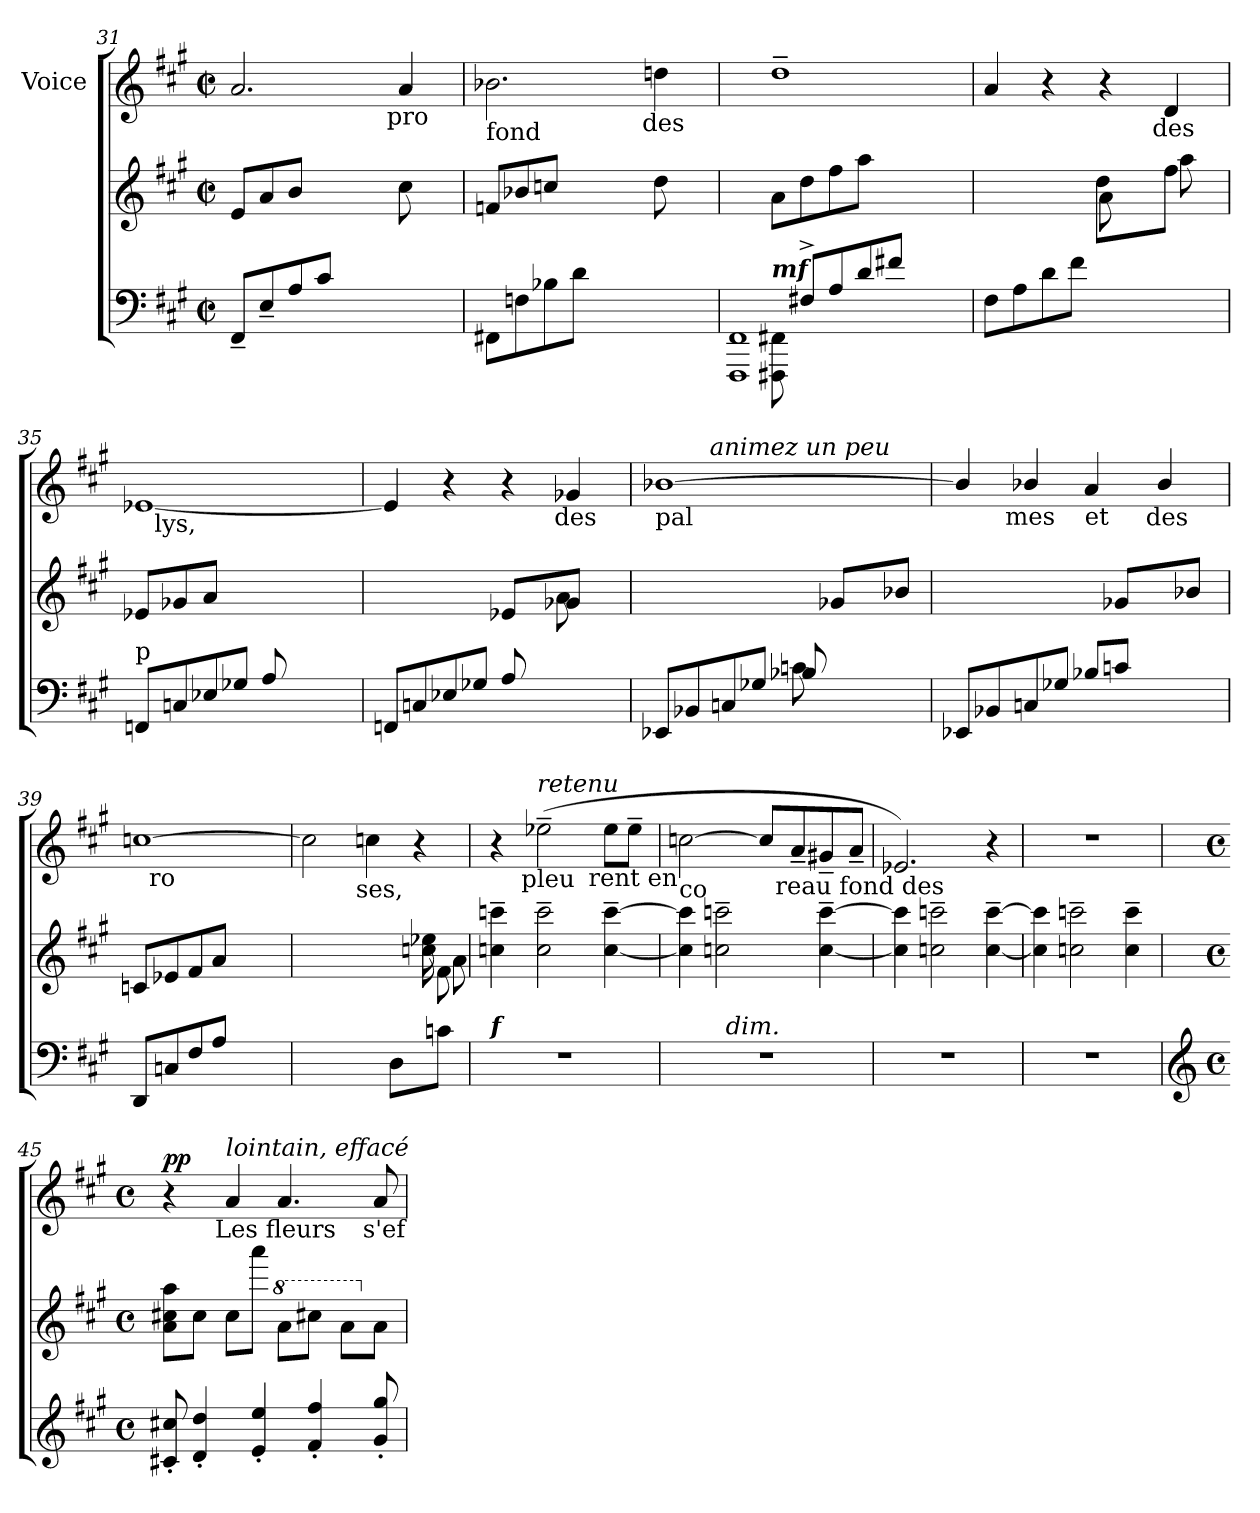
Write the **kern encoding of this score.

**kern	**kern	**kern	**dynam
*part2	*part2	*part1	*part1
*staff3	*staff2	*staff1	*staff1
*	*	*I"Voice	*
*clefF4	*clefG2	*clefG2	*
*k[f#c#g#]	*k[f#c#g#]	*k[f#c#g#]	*
*A:	*A:	*A:	*
*M2/2	*M2/2	*M2/2	*
*met(c|)	*met(c|)	*met(c|)	*
=31	=31	=31	=31
!	!	!LO:TX:b:t=flet	!
*	*	*^	*
8FF#~>/L	8e/L	2.a/	2ryy	.
8E~</	8a/	.	.	.
8A/	8b/J	.	.	.
8c#/J	4.ryy	.	.	.
2ryy	.	.	8..ryy	.
!	!	!	!LO:TX:b:t=pro	!
.	.	.	4ryy	.
.	8cc#\	4a/	.	.
.	8ryy	.	.	.
.	.	.	32ryy	.
=32	=32	=32	=32	=32
!	!	!LO:TX:b:t=fond	!	!
8FF#X\L	8fn/L	2.b-X\	2ryy	.
8Fn\	8b-X/	.	.	.
8B-X\	8ccn/J	.	.	.
8d\J	4.ryy	.	.	.
2ryy	.	.	8..ryy	.
!	!	!	!LO:TX:b:t=des	!
.	.	.	4ryy	.
.	8dd\	4ddn\	.	.
.	8ryy	.	.	.
.	.	.	32ryy	.
!!LO:PB:g=z
=33	=33	=33	=33	=33
*^	*	*	*	*
!	!	!	!LO:TX:b:t=cho	!	!
!LO:TX:a:Bi:t=mf	!	!	!	!	!
*	*	*	*v	*v	*
8FFF#X\ 8FF#X\	1FFF# 1FF#	8a\L	1dd~>	.
8F#X^>/L	.	8dd\	.	.
8A/	.	8ff#\	.	.
8d/	.	8aa\J	.	.
8f#X/J	.	2ryy	.	.
4.ryy	.	.	.	.
*v	*v	*	*	*
=34	=34	=34	=34
*	*^	*	*
*	*	*^	*	*
!	!	!	!	!LO:TX:b:t=ses,	!
*	*	*	*	*^	*
8F#\L	2ryy	2ryy	2.ryy	4a/	2ryy	.
8A\	.	.	.	.	.	.
8d\	.	.	.	4r	.	.
8f#\J	.	.	.	.	.	.
2ryy	8a\	8dd\L	.	4r	8..ryy	.
.	8ryy	8ryy	.	.	.	.
!	!	!	!	!	!LO:TX:b:t=des	!
.	.	.	.	.	4ryy	.
.	4ryy	8ff#\J	8aa\	4d/	.	.
.	.	8ryy	8ryy	.	.	.
.	.	.	.	.	32ryy	.
=35	=35	=35	=35	=35	=35	=35
!LO:TX:a:t=p	!	!	!	!	!	!
*	*v	*v	*v	*	*	*
8FFn/L	8e-X/L	[<1e-X	16ryy	.
!	!	!	!LO:TX:b:t=lys,	!
.	.	.	2...ryy	.
8Cn/	8g-X/	.	.	.
8E-X/	8a/J	.	.	.
8G-X/J	2ryy	.	.	.
8A/	.	.	.	.
4.ryy	.	.	.	.
.	8ryy	.	.	.
=36	=36	=36	=36	=36
*	*^	*	*	*
8FFn/L	2ryy	2.ryy	4e-/]	2ryy	.
8Cn/	.	.	.	.	.
8E-X/	.	.	4r	.	.
8G-X/J	.	.	.	.	.
8A/	8e-X/L	.	4r	8..ryy	.
4.ryy	8ryy	.	.	.	.
!	!	!	!	!LO:TX:b:t=des	!
.	.	.	.	4ryy	.
.	8g-X/J	8a\	4g-X/	.	.
.	8ryy	8ryy	.	.	.
.	.	.	.	32ryy	.
!!LO:LB:g=z	!!
=37	=37	=37	=37	=37	=37
*^	*	*	*	*	*
!	!	!	!	!LO:TX:b:t=pal	!	!
*	*	*v	*v	*	*	*
8EE-X/L	2ryy	2ryy	[<1b-X	8..ryy	.
8BB-X/	.	.	.	.	.
!	!	!	!	!LO:TX:a:i:t=animez un peu	!
.	.	.	.	2ryy	.
8Cn/	.	.	.	.	.
8G-X/J	.	.	.	.	.
8B-X/	8cn\	8ryy	.	.	.
4.ryy	4.ryy	8g-X/L	.	.	.
.	.	.	.	4ryy	.
.	.	8ryy	.	.	.
.	.	8b-X/J	.	.	.
.	.	.	.	32ryy	.
*v	*v	*	*	*	*
=38	=38	=38	=38	=38
*	*	*	*^	*
8EE-X/L	2ryy	4b-/]	8.ryy	2ryy	.
8BB-X/	.	.	.	.	.
!	!	!	!LO:TX:b:t=mes	!	!
.	.	.	2ryy	.	.
8Cn/	.	4b-X/	.	.	.
8G-X/J	.	.	.	.	.
!	!	!LO:TX:b:t=et	!	!	!
8B-X/L	8ryy	4a/	.	8..ryy	.
8cn/J	8g-X/L	.	.	.	.
.	.	.	4ryy	.	.
!	!	!	!	!LO:TX:b:t=des	!
.	.	.	.	4ryy	.
4ryy	8ryy	4b-/	.	.	.
.	8b-X/J	.	.	.	.
.	.	.	16ryy	.	.
.	.	.	.	32ryy	.
*	*	*	*v	*v	*
=39	=39	=39	=39	=39
8DD/L	8cn/L	[>1ccn	16ryy	.
!	!	!	!LO:TX:b:t=ro	!
.	.	.	2...ryy	.
8Cn/	8e-X/	.	.	.
8F#/	8f#/	.	.	.
8A/J	8a/J	.	.	.
2ryy	2ryy	.	.	.
=40	=40	=40	=40	=40
*	*^	*	*	*
*	*	*^	*	*	*
*	*	*	*^	*	*	*
2ryy	2..ryy	2..ryy	2..ryy	2..ryy	2cc\]	4...ryy	.
!	!	!	!	!	!	!LO:TX:b:t=ses,	!
.	.	.	.	.	.	2ryy	.
8ryy	.	.	.	.	4ccn\	.	.
8D\L	.	.	.	.	.	.	.
8ryy	.	.	.	.	4r	.	.
8cn\J	8f#\	8a\	8ccn\	8ee-X\	.	.	.
.	.	.	.	.	.	32ryy	.
!!LO:LB:g=z	!!
=41	=41	=41	=41	=41	=41	=41	=41
!LO:TX:a:Bi:t=f	!	!	!	!	!	!	!
*	*v	*v	*v	*v	*	*	*
1r	4ccn\~> 4cccn\~>	4r	8.ryy	.
!	!	!	!LO:TX:b:t=pleu	!
.	.	.	2ryy	.
!	!	!LO:TX:a:i:t=retenu	!	!
.	2cc\~> 2ccc\~>	(>2ee-X~>\	.	.
!	!	!	!LO:TX:b:t=rent en	!
.	.	.	4ryy	.
.	[<4cc\~> [>4ccc\~>	8ee-\L	.	.
.	.	8ee-~>\J	.	.
.	.	.	16ryy	.
=42	=42	=42	=42	=42
!	!	!LO:TX:b:t=co	!	!
*^	*	*	*	*
1r	4ryy	4cc\] 4ccc\]	[>2ccn\	2ryy	.
.	32ryy	2ccn\~> 2cccn\~>	.	.	.
!	!LO:TX:a:i:t=dim.	!	!	!	!
.	2ryy	.	.	.	.
.	.	.	8cc/L]	16ryy	.
!	!	!	!	!LO:TX:b:t=reau fond des	!
.	.	.	.	4..ryy	.
.	.	.	8a~</	.	.
.	.	[<4cc\~> [>4ccc\~>	8g#X~</	.	.
.	8..ryy	.	.	.	.
.	.	.	8a~</J	.	.
=43	=43	=43	=43	=43	=43
!	!	!	!LO:TX:b:t=eaux.	!	!
*v	*v	*	*v	*v	*
1r	4cc\] 4ccc\]	2.e-X/)	.
.	2ccn\~> 2cccn\~>	.	.
.	[<4cc\~> [>4ccc\~>	4r	.
=44	=44	=44	=44
1r	4cc\] 4ccc\]	1r	.
.	2ccn\~> 2cccn\~>	.	.
.	4cc\~> 4ccc\~>	.	.
!!LO:LB:g=z
=45	=45	=45	=45
*clefG2	*	*	*
*M4/4	*M4/4	*M4/4	*
*met(c)	*met(c)	*met(c)	*
!	!	!LO:TX:a:B:t=Plus lent	!
!	!	!	!LO:DY:a
*	*	*^	*
*	*	*	*^	*
8c#X/'< 8cc#X/'<	8a\ 8cc#X\ 8aa\L	4r	8..ryy	2ryy	pp
4d/'< 4dd/'<	8cc#\J	.	.	.	.
!	!	!	!LO:TX:b:t=Les fleurs	!	!
.	.	.	2ryy	.	.
!	!	!LO:TX:a:i:t=lointain, effacé	!	!	!
.	8cc#\L	4a/	.	.	.
4e/'< 4ee/'<	8aaa\J	.	.	.	.
*	*8va	*	*	*	*
.	8aa\L	4.a/	.	4ryy	.
4f#/'> 4ff#/'>	8ccc#X\J	.	.	.	.
.	.	.	4ryy	.	.
.	8aa\L	.	.	16.ryy	.
!	!	!	!	!LO:TX:b:t=s'ef	!
.	.	.	.	8ryy	.
*	*X8va	*	*	*	*
8g#/'> 8gg#/'>	8a\J	8a/	.	.	.
.	.	.	32ryy	32ryy	.
*	*	*v	*v	*v	*
=	=	=	=
*-	*-	*-	*-
